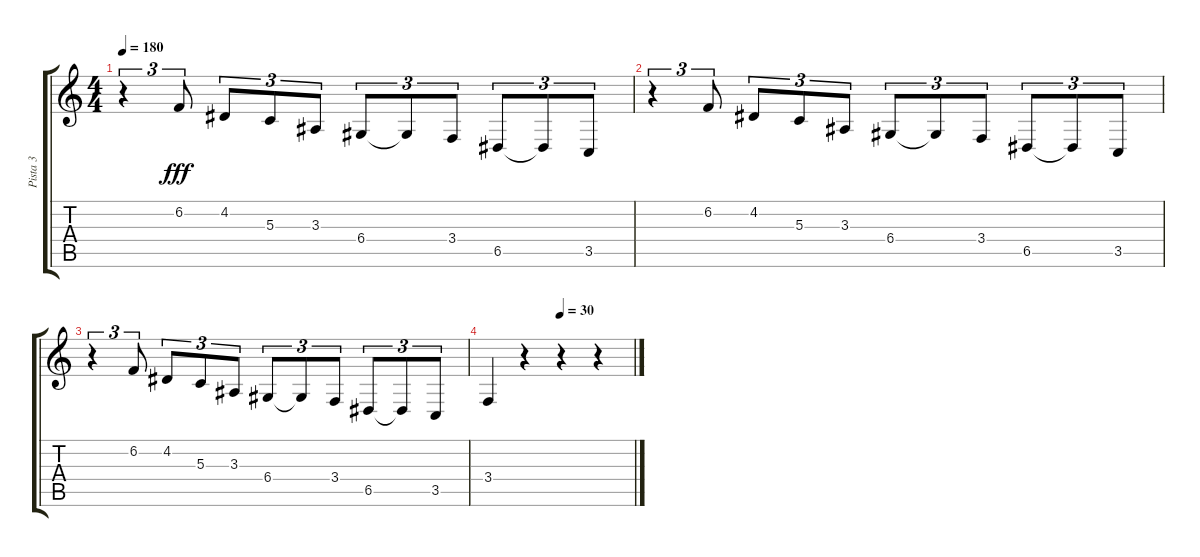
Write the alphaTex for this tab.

\track ("Pista 3" "Pista 3") {instrument drawbarorgan}
\staff {score tabs}
\tuning (E4 B3 G3 D3 A2 E2) {hide}
\ts (4 4)
\tempo 180
\clef g2
\ks c
r.4{tu (3 2) dy fff} 6.2.8{tu (3 2)} 4.2.8{tu (3 2)} 5.3.8{tu (3 2)} 3.3.8{tu (3 2)} 6.4.8{tu (3 2)} 6.4{t}.8{tu (3 2)} 3.4.8{tu (3 2)} 6.5.8{tu (3 2)} 6.5{t}.8{tu (3 2)} 3.5.8{tu (3 2)} |
r.4{tu (3 2)} 6.2.8{tu (3 2)} 4.2.8{tu (3 2)} 5.3.8{tu (3 2)} 3.3.8{tu (3 2)} 6.4.8{tu (3 2)} 6.4{t}.8{tu (3 2)} 3.4.8{tu (3 2)} 6.5.8{tu (3 2)} 6.5{t}.8{tu (3 2)} 3.5.8{tu (3 2)} |
r.4{tu (3 2)} 6.2.8{tu (3 2)} 4.2.8{tu (3 2)} 5.3.8{tu (3 2)} 3.3.8{tu (3 2)} 6.4.8{tu (3 2)} 6.4{t}.8{tu (3 2)} 3.4.8{tu (3 2)} 6.5.8{tu (3 2)} 6.5{t}.8{tu (3 2)} 3.5.8{tu (3 2)} |
\tempo (30 0.5)
3.4.4 r.4 r.4 r.4
